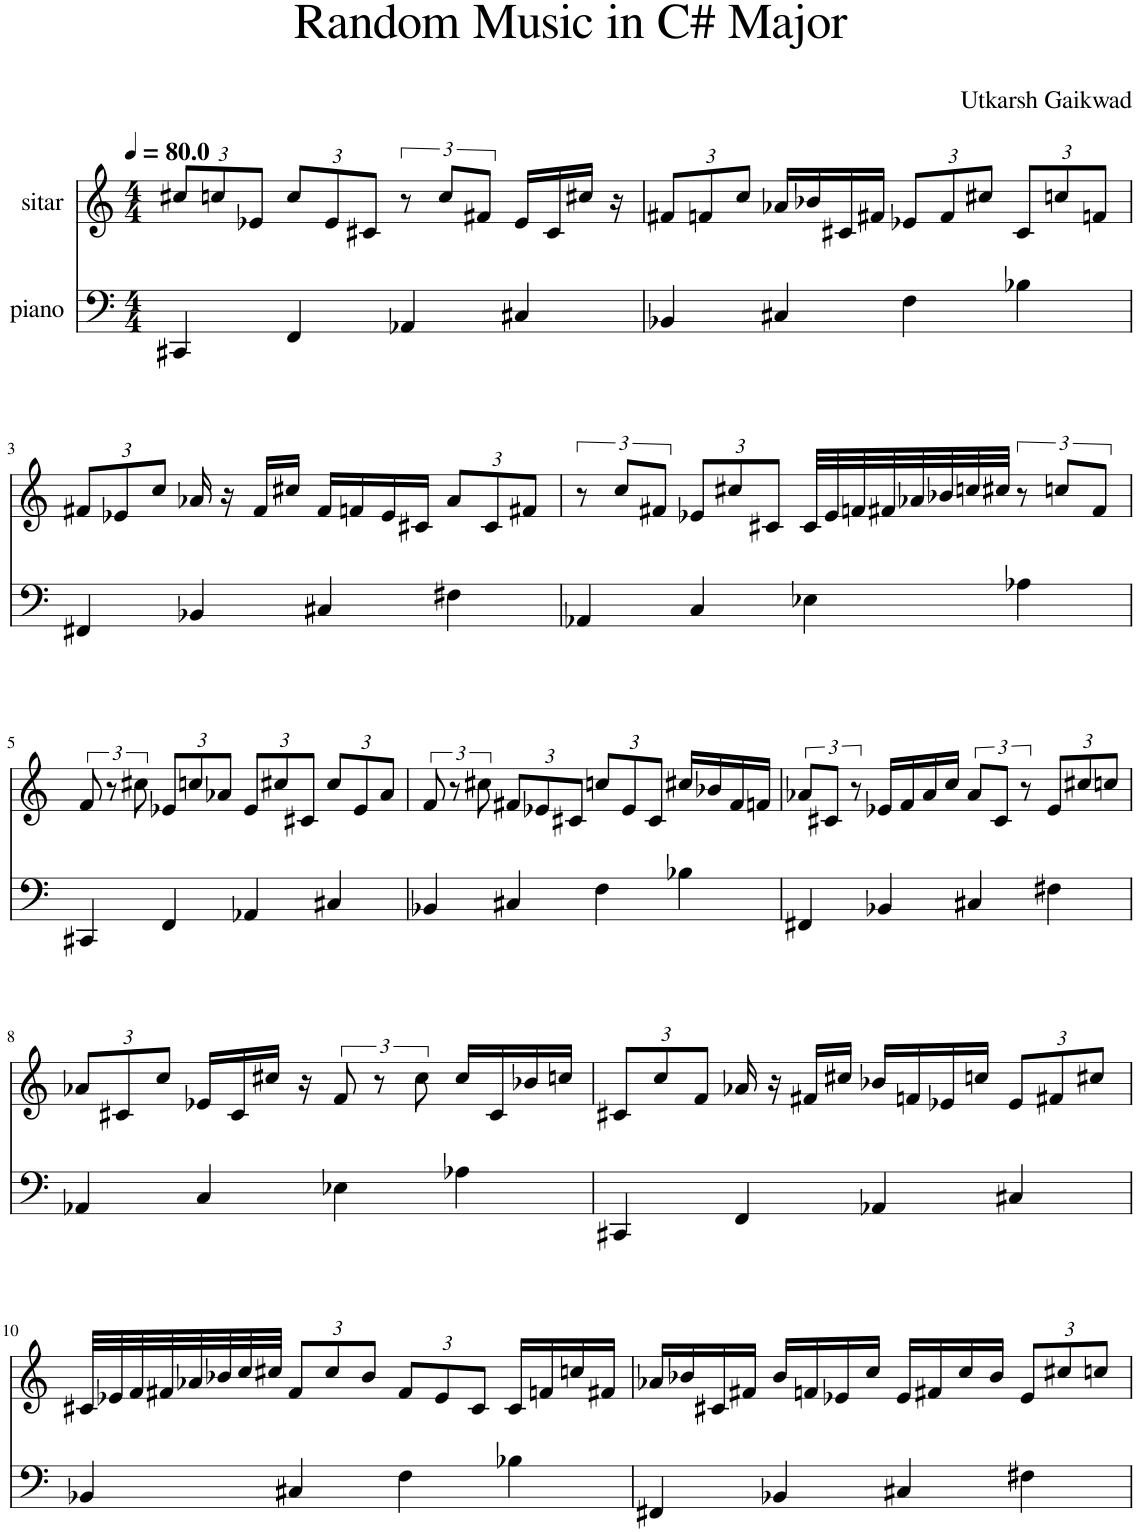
**kern	**kern
*part2	*part1
*staff2	*staff1
*I"piano	*I"sitar
*I'Pno	*I'Sit
*clefF4	*clefG2
*k[]	*k[]
*M4/4	*M4/4
*MM80	*MM80
*	*Xbrackettup
=1	=1
4CC#X/	12cc#X/L
.	12ccn/
.	12e-X/J
4FF/	12cc/L
.	12e-/
.	12c#X/J
*	*brackettup
4AA-X/	12r
.	12cc/L
.	12f#X/J
4C#X/	16e-/LL
.	16c#/
.	16cc#X/JJ
.	16r
=2	=2
*	*Xbrackettup
4BB-X/	12f#X/L
.	12fn/
.	12cc/J
4C#X/	16a-X/LL
.	16b-X/
.	16c#X/
.	16f#X/JJ
4F\	12e-X/L
.	12f#/
.	12cc#X/J
4B-X\	12c#/L
.	12ccn/
.	12fn/J
!!LO:LB:g=z
=3	=3
4FF#X/	12f#X/L
.	12e-X/
.	12cc/J
4BB-X/	16a-X/
.	16r
.	16f#/LL
.	16cc#X/JJ
4C#X/	16f#/LL
.	16fn/
.	16e-/
.	16c#X/JJ
4F#X\	12a-/L
.	12c#/
.	12f#X/J
=4	=4
*	*brackettup
4AA-X/	12r
.	12cc/L
.	12f#X/J
*	*Xbrackettup
4C/	12e-X/L
.	12cc#X/
.	12c#X/J
4E-X\	32c#/LLL
.	32e-/
.	32fn/
.	32f#X/
.	32a-X/
.	32b-X/
.	32ccn/
.	32cc#X/JJJ
*	*brackettup
4A-X\	12r
.	12ccn/L
.	12f#/J
!!LO:LB:g=z
=5	=5
4CC#X/	12f/
.	12r
.	12cc#X\
*	*Xbrackettup
4FF/	12e-X/L
.	12ccn/
.	12a-X/J
4AA-X/	12e-/L
.	12cc#X/
.	12c#X/J
4C#X/	12cc#/L
.	12e-/
.	12a-/J
=6	=6
*	*brackettup
4BB-X/	12f/
.	12r
.	12cc#X\
*	*Xbrackettup
4C#X/	12f#X/L
.	12e-X/
.	12c#X/J
4F\	12ccn/L
.	12e-/
.	12c#/J
4B-X\	16cc#X/LL
.	16b-X/
.	16f#/
.	16fn/JJ
=7	=7
*	*brackettup
4FF#X/	12a-X/L
.	12c#X/J
.	12r
4BB-X/	16e-X/LL
.	16f/
.	16a-/
.	16cc/JJ
4C#X/	12a-/L
.	12c#/J
.	12r
*	*Xbrackettup
4F#X\	12e-/L
.	12cc#X/
.	12ccn/J
!!LO:LB:g=z
=8	=8
4AA-X/	12a-X/L
.	12c#X/
.	12cc/J
4C/	16e-X/LL
.	16c#/
.	16cc#X/JJ
.	16r
*	*brackettup
4E-X\	12f/
.	12r
.	12cc#\
4A-X\	16cc#/LL
.	16c#/
.	16b-X/
.	16ccn/JJ
=9	=9
*	*Xbrackettup
4CC#X/	12c#X/L
.	12cc/
.	12f/J
4FF/	16a-X/
.	16r
.	16f#X/LL
.	16cc#X/JJ
4AA-X/	16b-X/LL
.	16fn/
.	16e-X/
.	16ccn/JJ
4C#X/	12e-/L
.	12f#X/
.	12cc#X/J
!!LO:LB:g=z
=10	=10
4BB-X/	32c#X/LLL
.	32e-X/
.	32f/
.	32f#X/
.	32a-X/
.	32b-X/
.	32cc/
.	32cc#X/JJJ
4C#X/	12f#/L
.	12cc#/
.	12b-/J
4F\	12f#/L
.	12e-/
.	12c#/J
4B-X\	16c#/LL
.	16fn/
.	16ccn/
.	16f#X/JJ
=11	=11
4FF#X/	16a-X/LL
.	16b-X/
.	16c#X/
.	16f#X/JJ
4BB-X/	16b-/LL
.	16fn/
.	16e-X/
.	16cc/JJ
4C#X/	16e-/LL
.	16f#X/
.	16cc/
.	16b-/JJ
4F#X\	12e-/L
.	12cc#X/
.	12ccn/J
=	=
*-	*-
